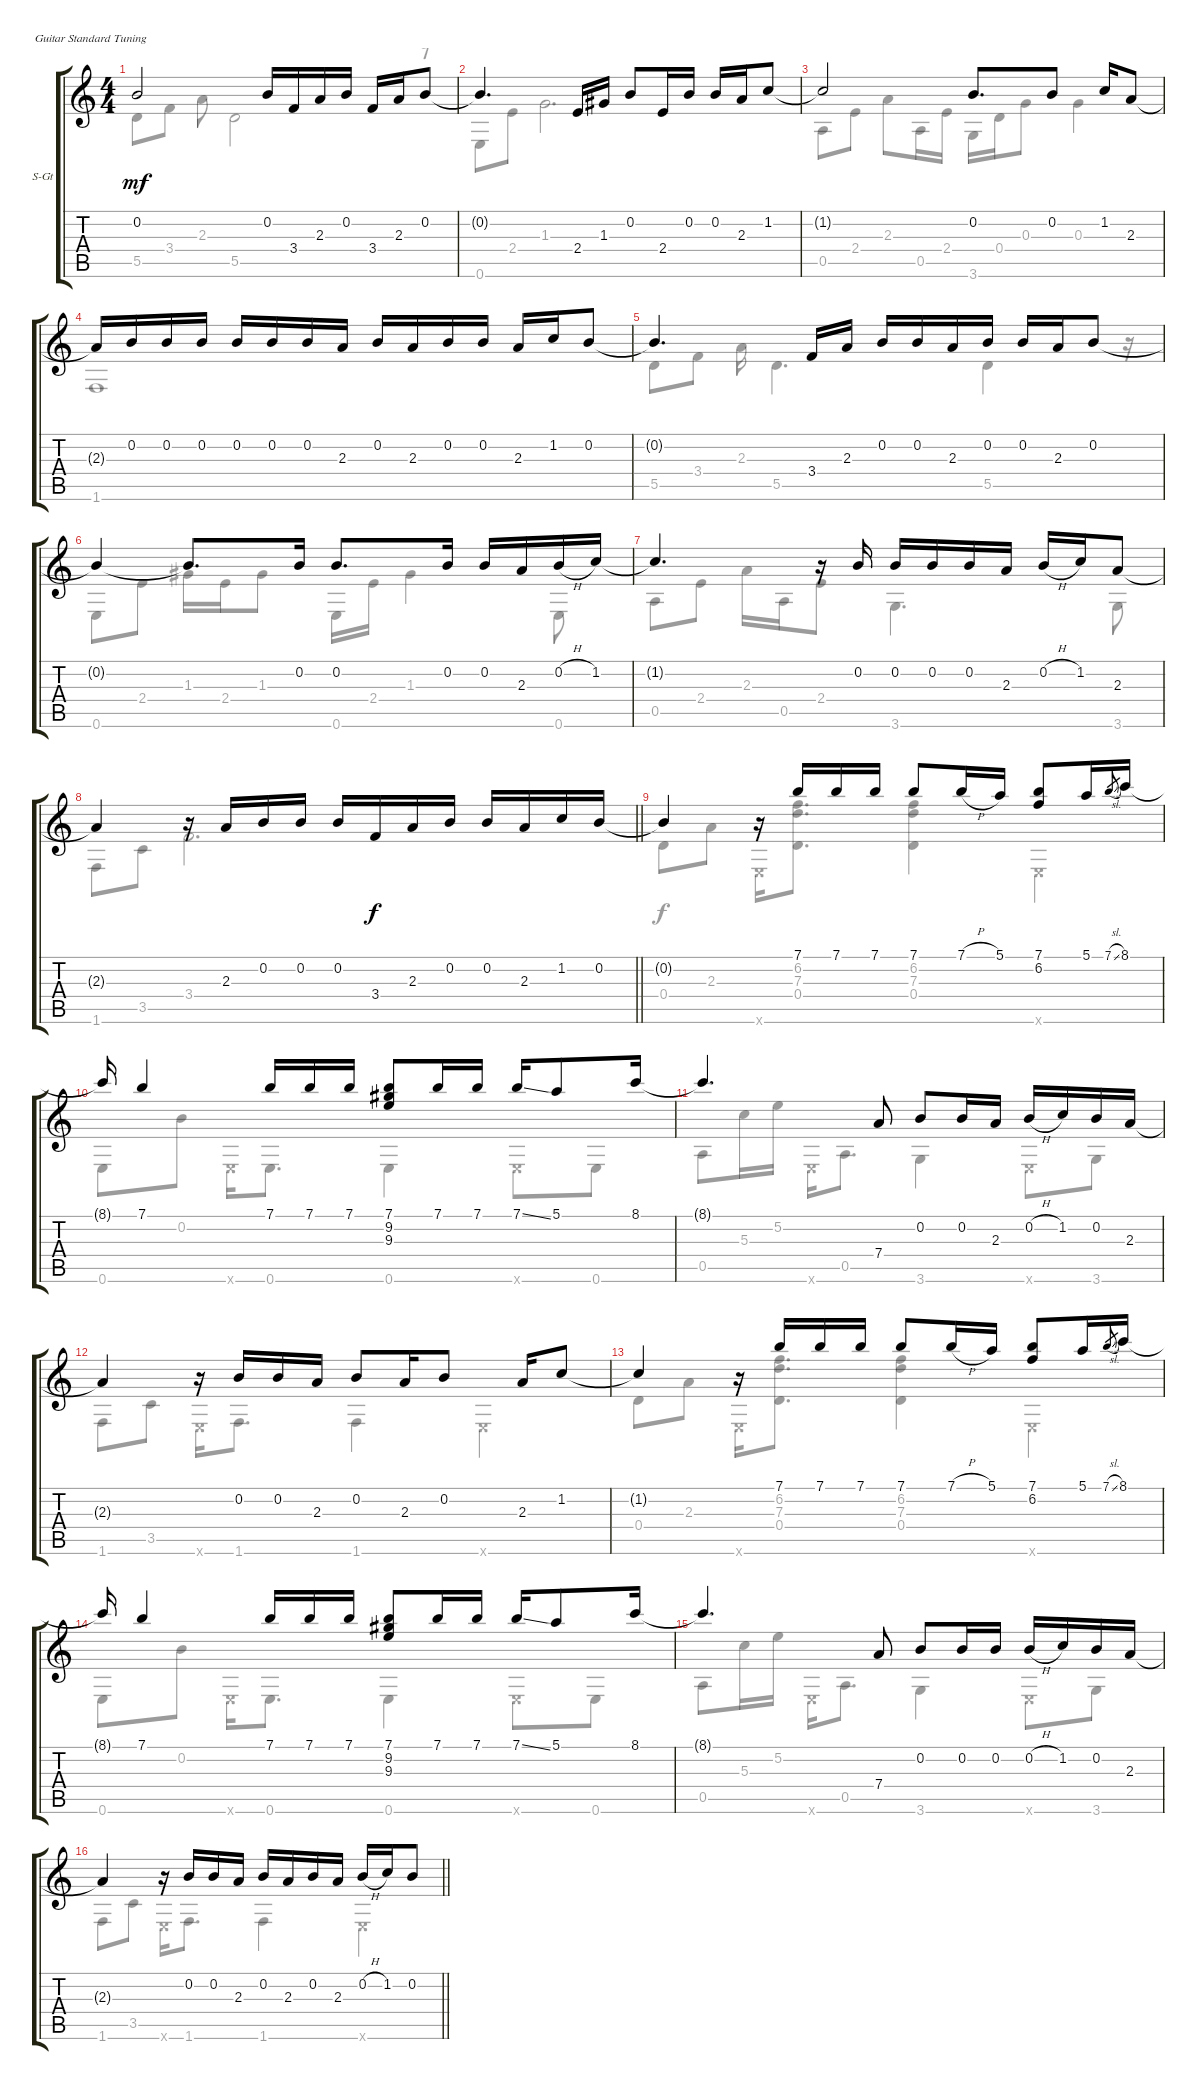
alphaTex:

\defaultSystemsLayout 4
\bracketExtendMode groupsimilarinstruments
\firstSystemTrackNameOrientation horizontal
\otherSystemsTrackNameOrientation horizontal
\track ("Steel Guitar" "S-Gt") {instrument acousticguitarsteel}
\staff {score tabs}
\tuning (E4 B3 G3 D3 A2 E2)
\voice
\ts (4 4)
\tempo (73 hide)
\clef g2
\scale
0.524286
\ks c
0.2{t}.2{dy mf} 0.2.16 3.4.16 2.3.16 0.2.16 3.4.16 2.3.16 0.2.8 |
\scale
0.475783 0.2{t}.4{d} 2.4.16 1.3.16 0.2.8 2.4.16 0.2.16 0.2.16 2.3.16 1.2.8 |
\scale
0.521429 1.2{t}.2 0.2.8{d} 0.2.8 1.2.16 2.3.8 |
\scale
0.478632 2.3{t}.16 0.2.16 0.2.16 0.2.16 0.2.16 0.2.16 0.2.16 2.3.16 0.2.16 2.3.16 0.2.16 0.2.16 2.3.16 1.2.16 0.2.8 |
\scale
0.521429 0.2{t}.4{d} 3.4.16 2.3.16 0.2.16 0.2.16 2.3.16 0.2.16 0.2.16 2.3.16 0.2.8 |
\scale
0.47855 0.2{t}.4 0.2{t}.8{d} 0.2.16 0.2.8{d} 0.2.16 0.2.16 2.3.16 0.2{h}.16 1.2.16 |
\scale
0.521429 1.2{t}.4{d} r.16 0.2.16 0.2.16 0.2.16 0.2.16 2.3.16 0.2{h}.16 1.2.16 2.3.8 |
\scale
0.478632
\barLineRight lightlight
2.3{t}.4 r.16 2.3.16 0.2.16 0.2.16 0.2.16 3.4.16{dy f} 2.3.16 0.2.16 0.2.16 2.3.16 1.2.16 0.2.16 |
0.2{t}.4 r.16 7.1.16 7.1.16 7.1.16 7.1.8 7.1{h}.16 5.1.16 (7.1 6.2).8 5.1.16 7.1{sl}.8{gr} 8.1.16 |
8.1{t}.16 7.1.4 7.1.16 7.1.16 7.1.16 (7.1 9.2 9.3).8 7.1.16 7.1.16 7.1{ss}.16 5.1.8 8.1.16 |
8.1{t}.4{d} 7.4.8 0.2.8 0.2.16 2.3.16 0.2{h}.16 1.2.16 0.2.16 2.3.16 |
2.3{t}.4 r.16 0.2.16 0.2.16 2.3.16 0.2.8 2.3.16 0.2.8 2.3.16 1.2.8 |
1.2{t}.4 r.16 7.1.16 7.1.16 7.1.16 7.1.8 7.1{h}.16 5.1.16 (7.1 6.2).8 5.1.16 7.1{sl}.8{gr} 8.1.16 |
8.1{t}.16 7.1.4 7.1.16 7.1.16 7.1.16 (7.1 9.2 9.3).8 7.1.16 7.1.16 7.1{ss}.16 5.1.8 8.1.16 |
8.1{t}.4{d} 7.4.8 0.2.8 0.2.16 0.2.16 0.2{h}.16 1.2.16 0.2.16 2.3.16 |
\scale
0.547581
\barLineRight lightlight
2.3{t}.4 r.16 0.2.16 0.2.16 2.3.16 0.2.16 2.3.16 0.2.16 2.3.16 0.2{h}.16 1.2.16 0.2.8
\voice
\clef g2
\ottava regular
\simile none
\scale
0.524286
\ks c
5.5.8{dy mf} 3.4.8 2.3.8 5.5.2 r.8 |
\scale
0.475783 0.6.8 2.4.8 1.3.2{d} |
\scale
0.521429 0.5.8 2.4.8 2.3.8 0.5.16 2.4.16 3.6.16 0.4.16 0.3.8 0.3.4 |
\scale
0.478632 1.6.1 |
\scale
0.521429 5.5.8 3.4.8 2.3.16 5.5.4{d} 5.5.4 r.16 |
\scale
0.47855 0.6.8 2.4.8 1.3.16 2.4.16 1.3.8 0.6.16 2.4.16 1.3.4 0.6.8 |
\scale
0.521429 0.5.8 2.4.8 2.3.16 0.5.16 2.4.8 3.6.4{d} 3.6.8 |
\scale
0.478632
\barLineRight lightlight
1.6.8 3.5.8 3.4.2{d} |
0.4.8{dy f} 2.3.8 0.6{x}.16 (0.4 6.2 7.3).8{d} (0.4 7.3 6.2).4 0.6{x}.4 |
0.6.8 0.2.8 0.6{x}.16 0.6.8{d} 0.6.4 0.6{x}.8 0.6.8 |
0.5.8 5.3.16 5.2.16 0.6{x}.16 0.5.8{d} 3.6.4 0.6{x}.8 3.6.8 |
1.6.8 3.5.8 0.6{x}.16 1.6.8{d} 1.6.4 0.6{x}.4 |
0.4.8 2.3.8 0.6{x}.16 (0.4 6.2 7.3).8{d} (0.4 7.3 6.2).4 0.6{x}.4 |
0.6.8 0.2.8 0.6{x}.16 0.6.8{d} 0.6.4 0.6{x}.8 0.6.8 |
0.5.8 5.3.16 5.2.16 0.6{x}.16 0.5.8{d} 3.6.4 0.6{x}.8 3.6.8 |
\scale
0.547581
\barLineRight lightlight
1.6.8 3.5.8 0.6{x}.16 1.6.8{d} 1.6.4 0.6{x}.4
